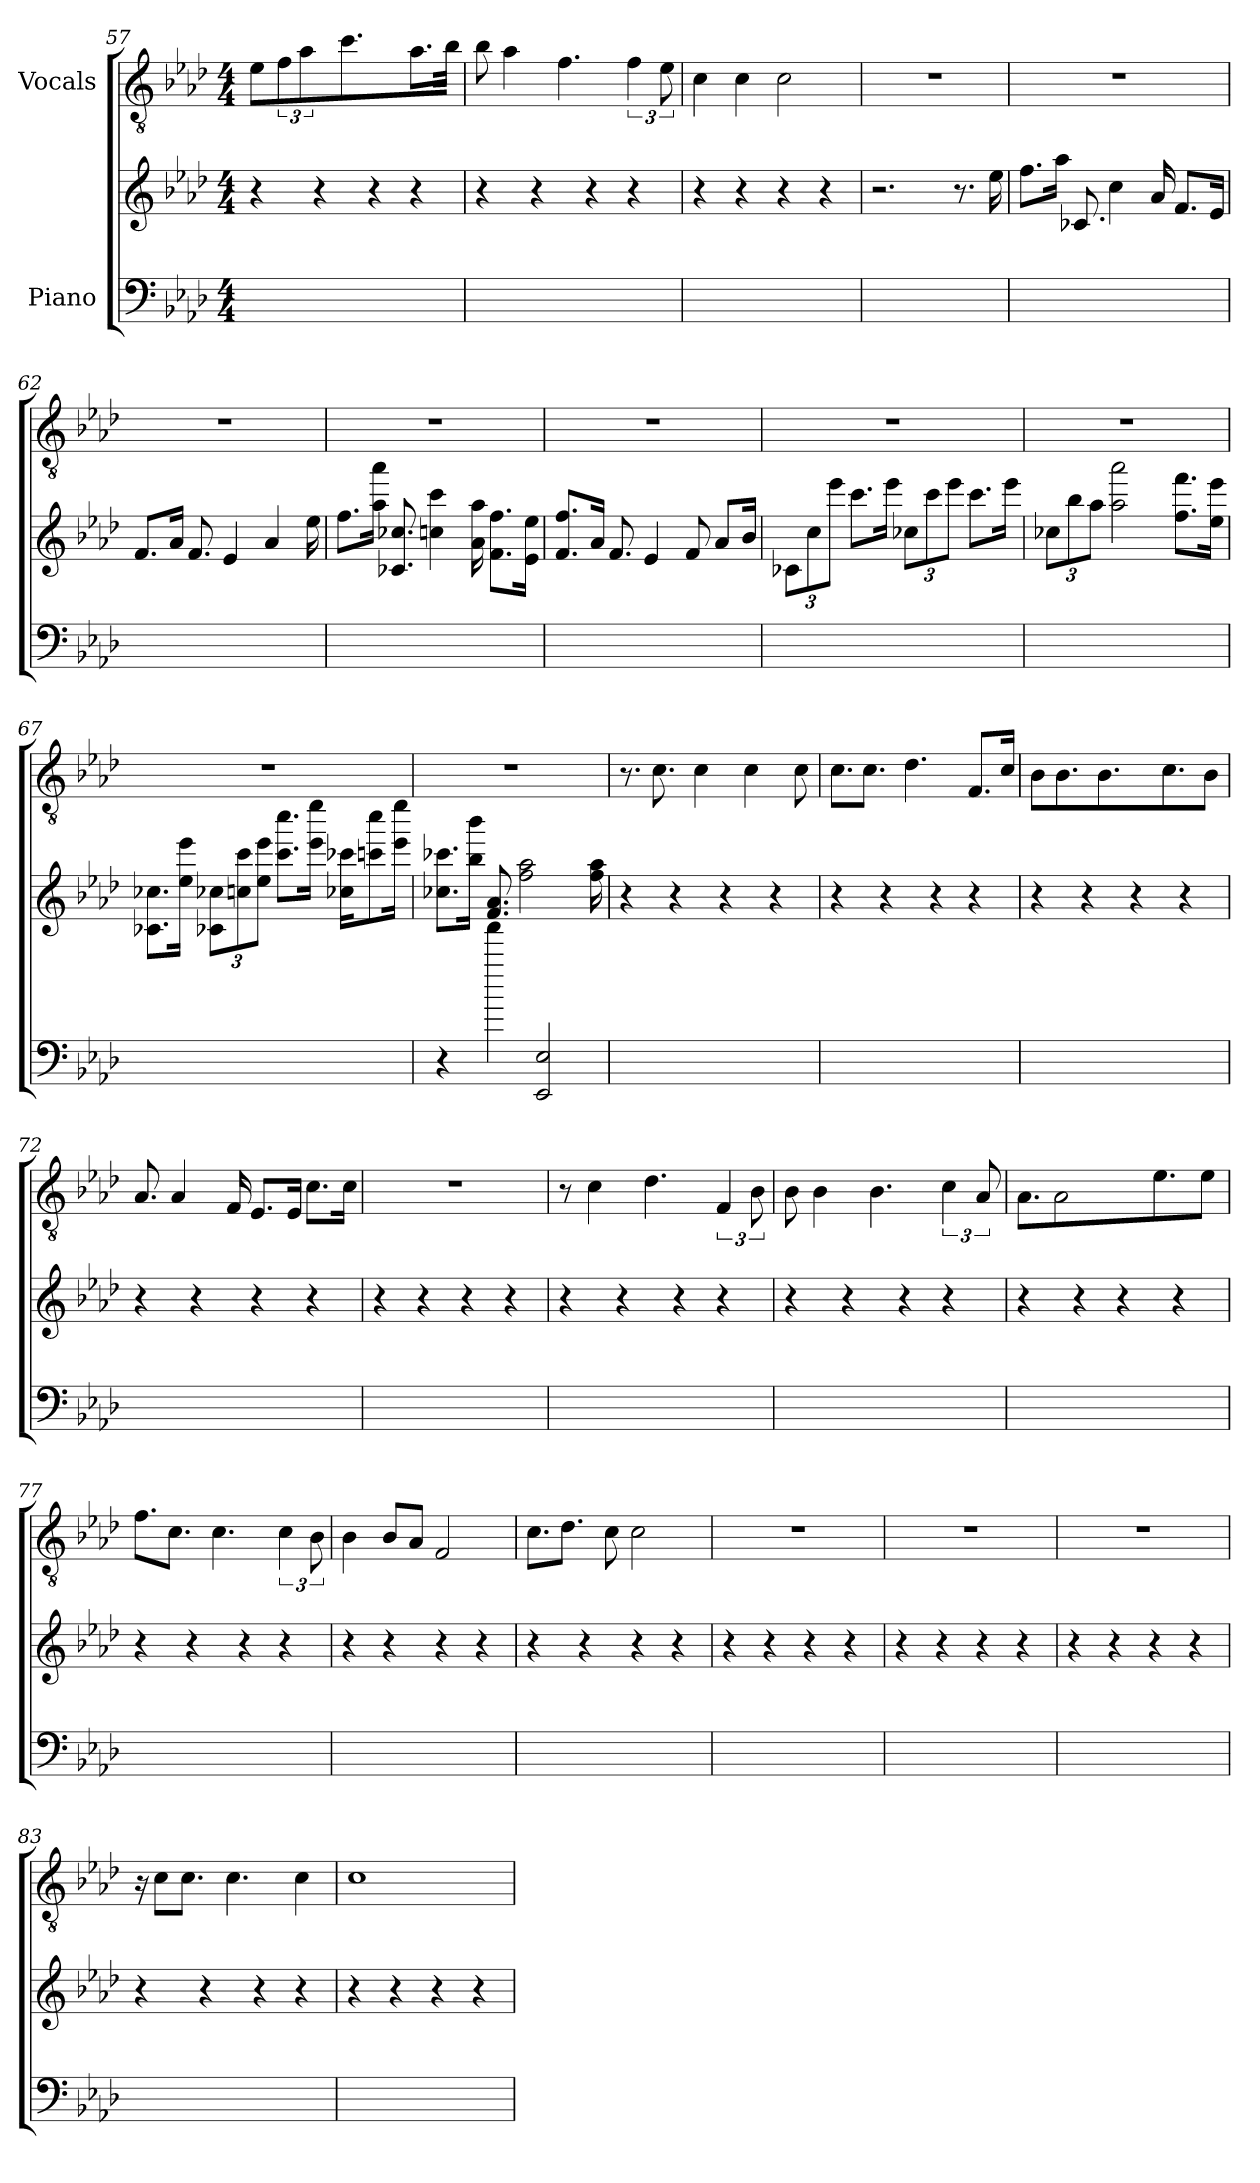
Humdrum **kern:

**kern	**kern	**kern
*part2	*part2	*part1
*staff3	*staff2	*staff1
*I"Piano	*	*I"Vocals
*clefF4	*clefG2	*clefGv2
*k[b-e-a-d-]	*k[b-e-a-d-]	*k[b-e-a-d-]
*A-:	*A-:	*A-:
*M4/4	*M4/4	*M4/4
=57	=57	=57
1ryy	4r	8e-\L
.	.	12f\J
.	.	6a-
.	4r	.
.	.	4.cc
.	4r	.
.	4r	8.a-\L
.	.	16b-\Jk
=58	=58	=58
1ryy	4r	8b-
.	.	4a-
.	4r	.
.	.	4.f
.	4r	.
.	4r	6f
.	.	12e-
=59	=59	=59
1ryy	4r	4c
.	4r	4c
.	4r	2c
.	4r	.
=60	=60	=60
1ryy	2.r	1r
.	8.r	.
.	16ee-	.
=61	=61	=61
1ryy	8.ff\L	1r
.	16aa-\Jk	.
.	8.c-X	.
.	4cc	.
.	16a-	.
.	8.f/L	.
.	16e-/Jk	.
=62	=62	=62
1ryy	8.f/L	1r
.	16a-/Jk	.
.	8.f	.
.	4e-	.
.	4a-	.
.	16ee-	.
=63	=63	=63
1ryy	8.ff\L	1r
.	16aa-\ 16aaa-\Jk	.
.	8.c-X 8.cc-X	.
.	4cc 4ccc	.
.	16a- 16aa-	.
.	8.f\ 8.ff\L	.
.	16e-\ 16ee-\Jk	.
=64	=64	=64
1ryy	8.f/ 8.ff/L	1r
.	16a-/Jk	.
.	8.f	.
.	4e-	.
.	8f	.
.	8a-/L	.
.	16b-/Jk	.
=65	=65	=65
1ryy	12c-X\L	1r
.	12cc\	.
.	12eee-\J	.
.	8.ccc\L	.
.	16eee-\Jk	.
.	12cc-X\L	.
.	12ccc\	.
.	12eee-\J	.
.	8.ccc\L	.
.	16eee-\Jk	.
=66	=66	=66
1ryy	12cc-X\L	1r
.	12bb-\	.
.	12aa-\J	.
.	2aa- 2aaa-	.
.	8.ff\ 8.fff\L	.
.	16ee-\ 16eee-\Jk	.
=67	=67	=67
1ryy	8.c-X\ 8.cc-X\L	1r
.	16ee-\ 16eee-\Jk	.
.	12c-X\ 12cc-X\L	.
.	12cc\ 12ccc\	.
.	12ee-\ 12eee-\J	.
.	8.ccc\ 8.cccc\L	.
.	16eee-\ 16eeee-\Jk	.
.	16cc-X\ 16ccc-X\KL	.
.	8ccc\ 8cccc\	.
.	16eee-\ 16eeee-\Jk	.
=68	=68	=68
4r	8.cc-X\ 8.ccc-X\L	1r
.	16bb-\ 16bbb-\Jk	.
4aaa-	8.f 8.a-	.
.	2ff 2aa-	.
2EE- 2E-	.	.
.	16ff 16aa-	.
=69	=69	=69
1ryy	4r	8.r
.	.	8.c
.	4r	.
.	.	4c
.	4r	.
.	.	4c
.	4r	.
.	.	8c
=70	=70	=70
1ryy	4r	8.c\L
.	.	8.c\J
.	4r	.
.	.	4.d-
.	4r	.
.	4r	8.F/L
.	.	16c/Jk
=71	=71	=71
1ryy	4r	8B-\L
.	.	8.B-\J
.	4r	.
.	.	4.B-
.	4r	.
.	.	8.c
.	4r	.
.	.	8B-J
=72	=72	=72
1ryy	4r	8.A-
.	.	4A-
.	4r	.
.	.	16F
.	4r	8.E-/L
.	.	16E-/Jk
.	4r	8.c\L
.	.	16c\Jk
=73	=73	=73
1ryy	4r	1r
.	4r	.
.	4r	.
.	4r	.
=74	=74	=74
1ryy	4r	8r
.	.	4c
.	4r	.
.	.	4.d-
.	4r	.
.	4r	6F
.	.	12B-
=75	=75	=75
1ryy	4r	8B-
.	.	4B-
.	4r	.
.	.	4.B-
.	4r	.
.	4r	6c
.	.	12A-
=76	=76	=76
1ryy	4r	8.A-
.	.	2A-
.	4r	.
.	4r	.
.	.	8.e-
.	4r	.
.	.	8e-J
=77	=77	=77
1ryy	4r	8.f\L
.	.	8.c\J
.	4r	.
.	.	4.c
.	4r	.
.	4r	6c
.	.	12B-
=78	=78	=78
1ryy	4r	4B-
.	4r	8B-/L
.	.	8A-/J
.	4r	2F
.	4r	.
=79	=79	=79
1ryy	4r	8.c\L
.	.	8.d-\J
.	4r	.
.	.	8c
.	4r	2c
.	4r	.
=80	=80	=80
1ryy	4r	1r
.	4r	.
.	4r	.
.	4r	.
=81	=81	=81
1ryy	4r	1r
.	4r	.
.	4r	.
.	4r	.
=82	=82	=82
1ryy	4r	1r
.	4r	.
.	4r	.
.	4r	.
=83	=83	=83
1ryy	4r	16r
.	.	8c\L
.	.	8.c\J
.	4r	.
.	.	4.c
.	4r	.
.	4r	4c
=84	=84	=84
1ryy	4r	1c
.	4r	.
.	4r	.
.	4r	.
=	=	=
*-	*-	*-
